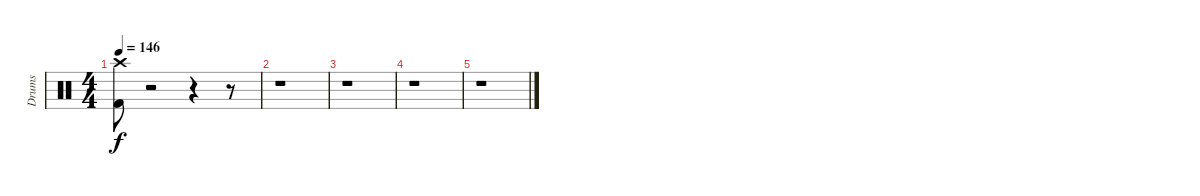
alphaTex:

\track ("Drums" "Drums") {instrument percussion}
\staff {score}
\articulation defaults
\ts (4 4)
\tempo 146
\clef neutral
\ks c
("Crash high (hit)" "Kick (hit) 2").8{dy f} r.2 r.4 r.8 |
r.1 |
r.1 |
r.1 |
r.1
